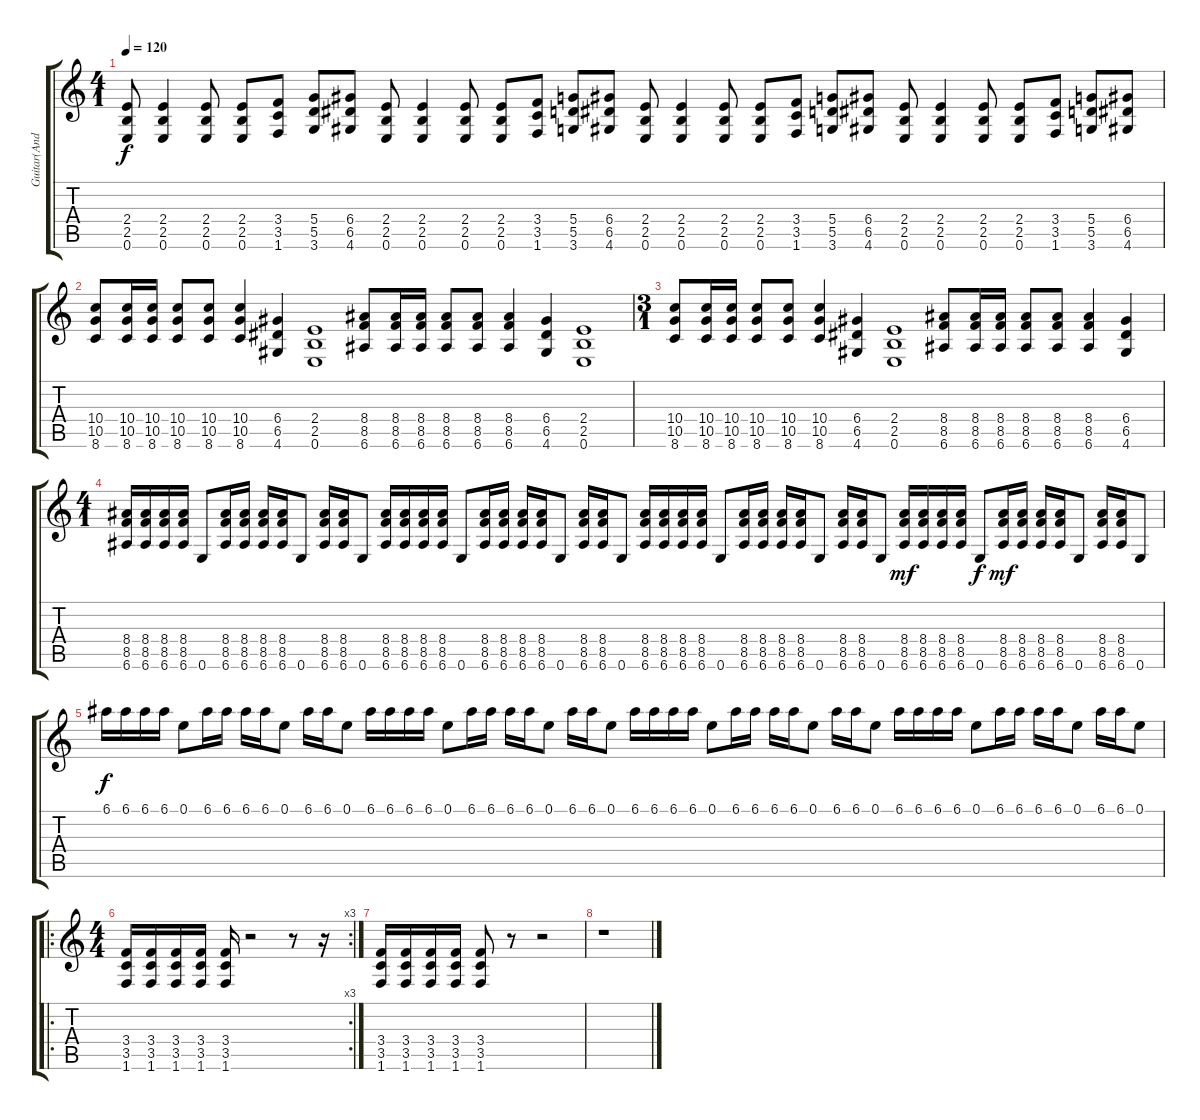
\track ("Guitar(Andereas Kisser)" "Guitar(And") {instrument distortionguitar}
\staff {score tabs}
\tuning (E4 B3 G3 D3 A2 E2) {hide}
\ts (4 1)
\tempo 120
\clef g2
\ks c
(2.4 2.5 0.6).8{dy f} (2.4 2.5 0.6).4 (2.4 2.5 0.6).8 (2.4 2.5 0.6).8 (3.4 3.5 1.6).8 (5.4 5.5 3.6).8 (6.4 6.5 4.6).8 (2.4 2.5 0.6).8 (2.4 2.5 0.6).4 (2.4 2.5 0.6).8 (2.4 2.5 0.6).8 (3.4 3.5 1.6).8 (5.4 5.5 3.6).8 (6.4 6.5 4.6).8 (2.4 2.5 0.6).8 (2.4 2.5 0.6).4 (2.4 2.5 0.6).8 (2.4 2.5 0.6).8 (3.4 3.5 1.6).8 (5.4 5.5 3.6).8 (6.4 6.5 4.6).8 (2.4 2.5 0.6).8 (2.4 2.5 0.6).4 (2.4 2.5 0.6).8 (2.4 2.5 0.6).8 (3.4 3.5 1.6).8 (5.4 5.5 3.6).8 (6.4 6.5 4.6).8 |
(10.4 10.5 8.6).8 (10.4 10.5 8.6).16 (10.4 10.5 8.6).16 (10.4 10.5 8.6).8 (10.4 10.5 8.6).8 (10.4 10.5 8.6).4 (6.4 6.5 4.6).4 (2.4 2.5 0.6).1 (8.4 8.5 6.6).8 (8.4 8.5 6.6).16 (8.4 8.5 6.6).16 (8.4 8.5 6.6).8 (8.4 8.5 6.6).8 (8.4 8.5 6.6).4 (6.4 6.5 4.6).4 (2.4 2.5 0.6).1 |
\ts (3 1)
(10.4 10.5 8.6).8 (10.4 10.5 8.6).16 (10.4 10.5 8.6).16 (10.4 10.5 8.6).8 (10.4 10.5 8.6).8 (10.4 10.5 8.6).4 (6.4 6.5 4.6).4 (2.4 2.5 0.6).1 (8.4 8.5 6.6).8 (8.4 8.5 6.6).16 (8.4 8.5 6.6).16 (8.4 8.5 6.6).8 (8.4 8.5 6.6).8 (8.4 8.5 6.6).4 (6.4 6.5 4.6).4 |
\ts (4 1)
(8.4 8.5 6.6).16 (8.4 8.5 6.6).16 (8.4 8.5 6.6).16 (8.4 8.5 6.6).16 0.6.8 (8.4 8.5 6.6).16 (8.4 8.5 6.6).16 (8.4 8.5 6.6).16 (8.4 8.5 6.6).16 0.6.8 (8.4 8.5 6.6).16 (8.4 8.5 6.6).16 0.6.8 (8.4 8.5 6.6).16 (8.4 8.5 6.6).16 (8.4 8.5 6.6).16 (8.4 8.5 6.6).16 0.6.8 (8.4 8.5 6.6).16 (8.4 8.5 6.6).16 (8.4 8.5 6.6).16 (8.4 8.5 6.6).16 0.6.8 (8.4 8.5 6.6).16 (8.4 8.5 6.6).16 0.6.8 (8.4 8.5 6.6).16 (8.4 8.5 6.6).16 (8.4 8.5 6.6).16 (8.4 8.5 6.6).16 0.6.8 (8.4 8.5 6.6).16 (8.4 8.5 6.6).16 (8.4 8.5 6.6).16 (8.4 8.5 6.6).16 0.6.8 (8.4 8.5 6.6).16 (8.4 8.5 6.6).16 0.6.8 (8.4 8.5 6.6).16{dy mf} (8.4 8.5 6.6).16 (8.4 8.5 6.6).16 (8.4 8.5 6.6).16 0.6.8{dy f} (8.4 8.5 6.6).16{dy mf} (8.4 8.5 6.6).16 (8.4 8.5 6.6).16 (8.4 8.5 6.6).16 0.6.8 (8.4 8.5 6.6).16 (8.4 8.5 6.6).16 0.6.8 |
6.1.16{dy f} 6.1.16 6.1.16 6.1.16 0.1.8 6.1.16 6.1.16 6.1.16 6.1.16 0.1.8 6.1.16 6.1.16 0.1.8 6.1.16 6.1.16 6.1.16 6.1.16 0.1.8 6.1.16 6.1.16 6.1.16 6.1.16 0.1.8 6.1.16 6.1.16 0.1.8 6.1.16 6.1.16 6.1.16 6.1.16 0.1.8 6.1.16 6.1.16 6.1.16 6.1.16 0.1.8 6.1.16 6.1.16 0.1.8 6.1.16 6.1.16 6.1.16 6.1.16 0.1.8 6.1.16 6.1.16 6.1.16 6.1.16 0.1.8 6.1.16 6.1.16 0.1.8 |
\ro
\rc 3
\ts (4 4)
(3.4 3.5 1.6).16 (3.4 3.5 1.6).16 (3.4 3.5 1.6).16 (3.4 3.5 1.6).16 (3.4 3.5 1.6).16 r.2 r.8 r.16 |
(3.4 3.5 1.6).16 (3.4 3.5 1.6).16 (3.4 3.5 1.6).16 (3.4 3.5 1.6).16 (3.4 3.5 1.6).8 r.8 r.2 |
r.1
